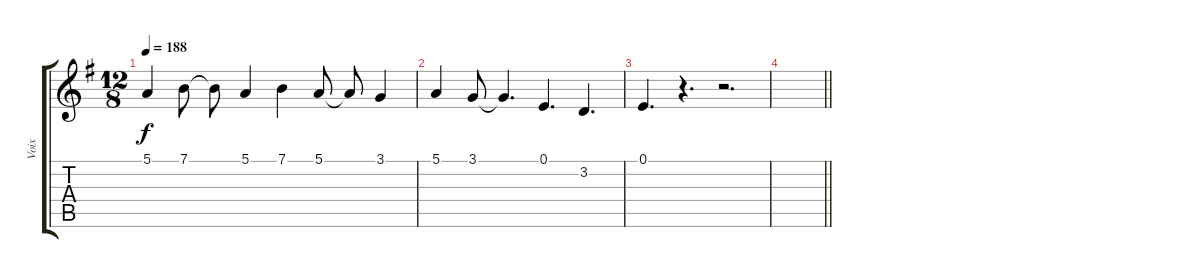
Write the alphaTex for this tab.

\track ("Voix" "Voix") {instrument reedorgan}
\staff {score tabs}
\tuning (E4 B3 G3 D3 A2 E2) {hide}
\ts (12 8)
\tempo 188
\clef g2
\ks g
5.1.4{dy f} 7.1.8 7.1{t}.8 5.1.4 7.1.4 5.1.8 5.1{t}.8 3.1.4 |
5.1.4 3.1.8 3.1{t}.4{d} 0.1.4{d} 3.2.4{d} |
0.1.4{d} r.4{d} r.2{d} |
\barLineRight lightlight
